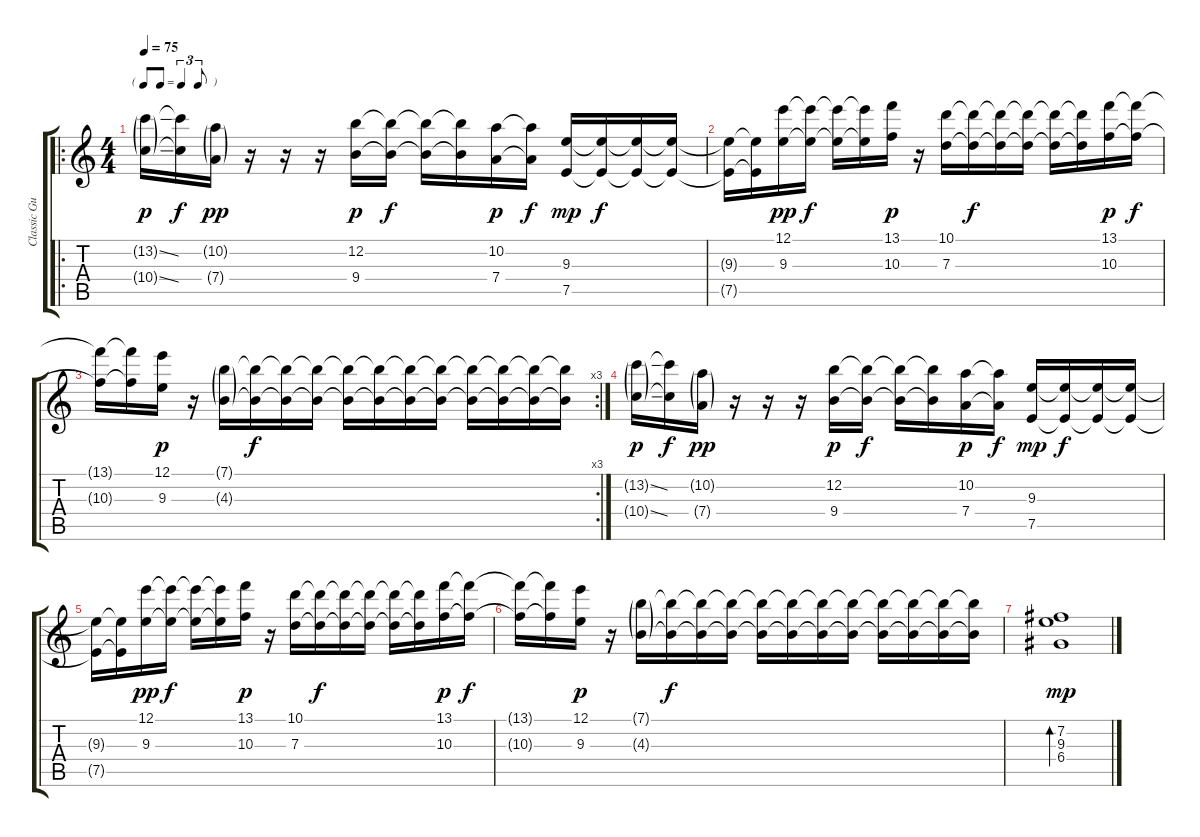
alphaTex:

\track ("Classic Guitar" "Classic Gu") {instrument acousticguitarnylon}
\staff {score tabs}
\tuning (E4 B3 G3 D3 A2 E2) {hide}
\ro
\ts (4 4)
\tf triplet8th
\tempo 75
\clef g2
\ks c
(13.2{ss g} 10.4{ss g}).16{dy p} (13.2{t} 10.4{t}).16{dy f} (10.2{g} 7.4{g}).16{dy pp} r.16 r.16 r.16 (12.2 9.4).16{dy p} (12.2{t} 9.4{t}).16{dy f} (12.2{t} 9.4{t}).16 (12.2{t} 9.4{t}).16 (10.2 7.4).16{dy p} (10.2{t} 7.4{t}).16{dy f} (9.3 7.5).16{dy mp} (9.3{t} 7.5{t}).16{dy f} (9.3{t} 7.5{t}).16 (9.3{t} 7.5{t}).16 |
(9.3{t} 7.5{t}).16 (9.3{t} 7.5{t}).16 (12.1 9.3).16{dy pp} (12.1{t} 9.3{t}).16{dy f} (12.1{t} 9.3{t}).16 (12.1{t} 9.3{t}).16 (13.1 10.3).16{dy p} r.16 (10.1 7.3).16 (10.1{t} 7.3{t}).16{dy f} (10.1{t} 7.3{t}).16 (10.1{t} 7.3{t}).16 (10.1{t} 7.3{t}).16 (10.1{t} 7.3{t}).16 (13.1 10.3).16{dy p} (13.1{t} 10.3{t}).16{dy f} |
\rc 3
(13.1{t} 10.3{t}).16 (13.1{t} 10.3{t}).16 (12.1 9.3).16{dy p} r.16 (7.1{g} 4.3{g}).16 (7.1{t} 4.3{t}).16{dy f} (7.1{t} 4.3{t}).16 (7.1{t} 4.3{t}).16 (7.1{t} 4.3{t}).16 (7.1{t} 4.3{t}).16 (7.1{t} 4.3{t}).16 (7.1{t} 4.3{t}).16 (7.1{t} 4.3{t}).16 (7.1{t} 4.3{t}).16 (7.1{t} 4.3{t}).16 (7.1{t} 4.3{t}).16 |
(13.2{ss g} 10.4{ss g}).16{dy p} (13.2{t} 10.4{t}).16{dy f} (10.2{g} 7.4{g}).16{dy pp} r.16 r.16 r.16 (12.2 9.4).16{dy p} (12.2{t} 9.4{t}).16{dy f} (12.2{t} 9.4{t}).16 (12.2{t} 9.4{t}).16 (10.2 7.4).16{dy p} (10.2{t} 7.4{t}).16{dy f} (9.3 7.5).16{dy mp} (9.3{t} 7.5{t}).16{dy f} (9.3{t} 7.5{t}).16 (9.3{t} 7.5{t}).16 |
(9.3{t} 7.5{t}).16 (9.3{t} 7.5{t}).16 (12.1 9.3).16{dy pp} (12.1{t} 9.3{t}).16{dy f} (12.1{t} 9.3{t}).16 (12.1{t} 9.3{t}).16 (13.1 10.3).16{dy p} r.16 (10.1 7.3).16 (10.1{t} 7.3{t}).16{dy f} (10.1{t} 7.3{t}).16 (10.1{t} 7.3{t}).16 (10.1{t} 7.3{t}).16 (10.1{t} 7.3{t}).16 (13.1 10.3).16{dy p} (13.1{t} 10.3{t}).16{dy f} |
(13.1{t} 10.3{t}).16 (13.1{t} 10.3{t}).16 (12.1 9.3).16{dy p} r.16 (7.1{g} 4.3{g}).16 (7.1{t} 4.3{t}).16{dy f} (7.1{t} 4.3{t}).16 (7.1{t} 4.3{t}).16 (7.1{t} 4.3{t}).16 (7.1{t} 4.3{t}).16 (7.1{t} 4.3{t}).16 (7.1{t} 4.3{t}).16 (7.1{t} 4.3{t}).16 (7.1{t} 4.3{t}).16 (7.1{t} 4.3{t}).16 (7.1{t} 4.3{t}).16 |
(7.2 9.3 6.4).1{bd 120 dy mp}
